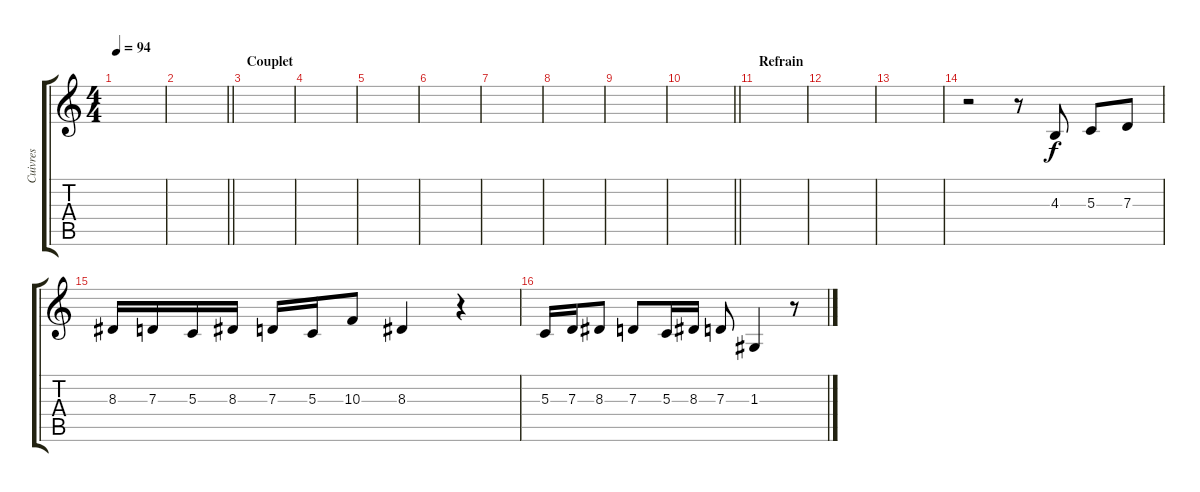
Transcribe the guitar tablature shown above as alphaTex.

\track ("Cuivres" "Cuivres") {instrument altosax}
\staff {score tabs}
\tuning (E4 B3 G3 D3 A2 E2) {hide}
\ts (4 4)
\tempo 94
\clef g2
\ks c
|
\barLineRight lightlight
|
\section ("" "Couplet")
|
|
|
|
|
|
|
\barLineRight lightlight
|
\section ("" "Refrain")
|
|
|
r.2 r.8 4.3.8 5.3.8 7.3.8 |
8.3.16 7.3.16 5.3.16 8.3.16 7.3.16 5.3.16 10.3.8 8.3.4 r.4 |
5.3.16 7.3.16 8.3.8 7.3.8 5.3.16 8.3.16 7.3.8 1.3.4 r.8
